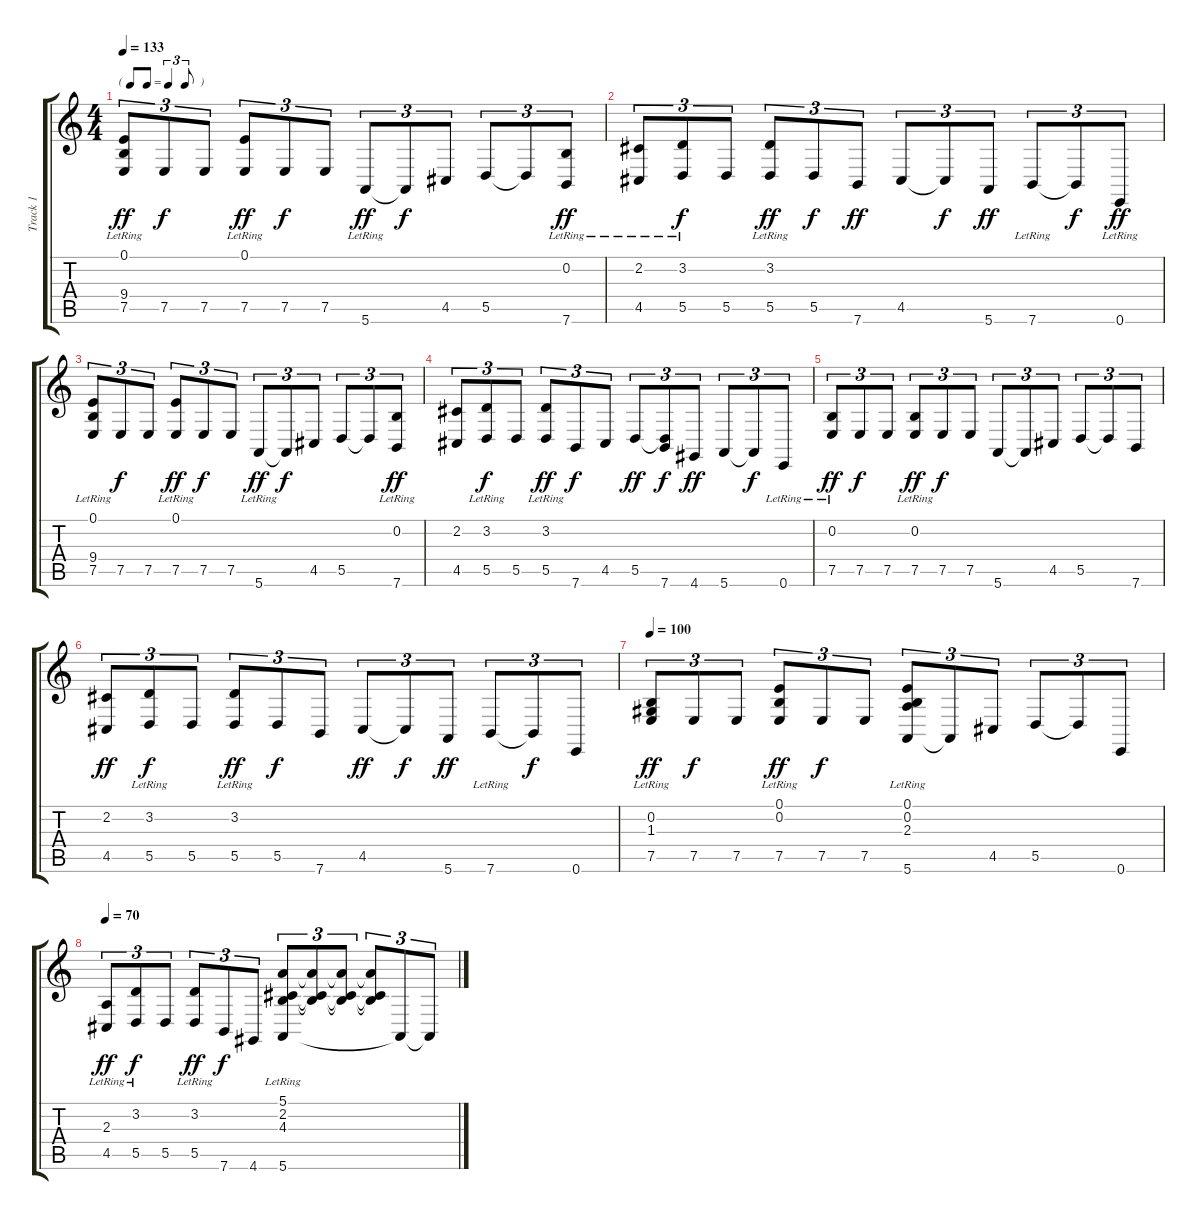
\track ("Track 1" "Track 1") {instrument brightacousticpiano}
\staff {score tabs}
\tuning (E4 B3 G3 D3 A2 E2) {hide}
\ts (4 4)
\tf triplet8th
\tempo 133
\clef g2
\ks c
(0.1{lr} 9.4 7.5).8{tu (3 2) dy ff} 7.5.8{tu (3 2) dy f} 7.5.8{tu (3 2)} (0.1{lr} 7.5).8{tu (3 2) dy ff} 7.5.8{tu (3 2) dy f} 7.5.8{tu (3 2)} 5.6{lr}.8{tu (3 2) dy ff} 5.6{t}.8{tu (3 2) dy f} 4.5.8{tu (3 2)} 5.5.8{tu (3 2)} 5.5{t}.8{tu (3 2)} (0.2{lr} 7.6).8{tu (3 2) dy ff} |
(2.2{lr} 4.5).8{tu (3 2)} (3.2{lr} 5.5).8{tu (3 2) dy f} 5.5.8{tu (3 2)} (3.2{lr} 5.5).8{tu (3 2) dy ff} 5.5.8{tu (3 2) dy f} 7.6.8{tu (3 2) dy ff} 4.5.8{tu (3 2)} 4.5{t}.8{tu (3 2) dy f} 5.6.8{tu (3 2) dy ff} 7.6{lr}.8{tu (3 2)} 7.6{t}.8{tu (3 2) dy f} 0.6{lr}.8{tu (3 2) dy ff} |
(0.1{lr} 9.4{lr} 7.5).8{tu (3 2)} 7.5.8{tu (3 2) dy f} 7.5.8{tu (3 2)} (0.1{lr} 7.5).8{tu (3 2) dy ff} 7.5.8{tu (3 2) dy f} 7.5.8{tu (3 2)} 5.6{lr}.8{tu (3 2) dy ff} 5.6{t}.8{tu (3 2) dy f} 4.5.8{tu (3 2)} 5.5.8{tu (3 2)} 5.5{t}.8{tu (3 2)} (0.2{lr} 7.6).8{tu (3 2) dy ff} |
(2.2 4.5).8{tu (3 2)} (3.2{lr} 5.5).8{tu (3 2) dy f} 5.5.8{tu (3 2)} (3.2{lr} 5.5).8{tu (3 2) dy ff} 7.6.8{tu (3 2) dy f} 4.5.8{tu (3 2)} 5.5.8{tu (3 2) dy ff} (5.5{t} 7.6).8{tu (3 2) dy f} 4.6.8{tu (3 2) dy ff} 5.6.8{tu (3 2)} 5.6{t}.8{tu (3 2) dy f} 0.6{lr}.8{tu (3 2)} |
(0.2{lr} 7.5).8{tu (3 2) dy ff} 7.5.8{tu (3 2) dy f} 7.5.8{tu (3 2)} (0.2{lr} 7.5).8{tu (3 2) dy ff} 7.5.8{tu (3 2) dy f} 7.5.8{tu (3 2)} 5.6.8{tu (3 2)} 5.6{t}.8{tu (3 2)} 4.5.8{tu (3 2)} 5.5.8{tu (3 2)} 5.5{t}.8{tu (3 2)} 7.6.8{tu (3 2)} |
(2.2 4.5).8{tu (3 2) dy ff} (3.2{lr} 5.5).8{tu (3 2) dy f} 5.5.8{tu (3 2)} (3.2{lr} 5.5).8{tu (3 2) dy ff} 5.5.8{tu (3 2) dy f} 7.6.8{tu (3 2)} 4.5.8{tu (3 2) dy ff} 4.5{t}.8{tu (3 2) dy f} 5.6.8{tu (3 2) dy ff} 7.6{lr}.8{tu (3 2)} 7.6{t}.8{tu (3 2) dy f} 0.6.8{tu (3 2)} |
\tempo 100
(0.2{lr} 1.3{lr} 7.5).8{tu (3 2) dy ff} 7.5.8{tu (3 2) dy f} 7.5.8{tu (3 2)} (0.1{lr} 0.2{lr} 7.5).8{tu (3 2) dy ff} 7.5.8{tu (3 2) dy f} 7.5.8{tu (3 2)} (0.1{lr} 0.2{lr} 2.3{lr} 5.6).8{tu (3 2)} 5.6{t}.8{tu (3 2)} 4.5.8{tu (3 2)} 5.5.8{tu (3 2)} 5.5{t}.8{tu (3 2)} 0.6.8{tu (3 2)} |
\tempo 70
(2.3{lr} 4.5).8{tu (3 2) dy ff} (3.2{lr} 5.5).8{tu (3 2) dy f} 5.5.8{tu (3 2)} (3.2{lr} 5.5).8{tu (3 2) dy ff} 7.6.8{tu (3 2) dy f} 4.6.8{tu (3 2)} (5.1{lr} 2.2{lr} 4.3{lr} 5.6).8{tu (3 2)} (5.1{t} 2.2{t} 4.3{t}).8{tu (3 2)} (5.1{t} 2.2{t} 4.3{t}).8{tu (3 2)} (5.1{t} 2.2{t} 4.3{t}).8{tu (3 2)} 5.6{t}.8{tu (3 2)} 5.6{t}.8{tu (3 2)}
